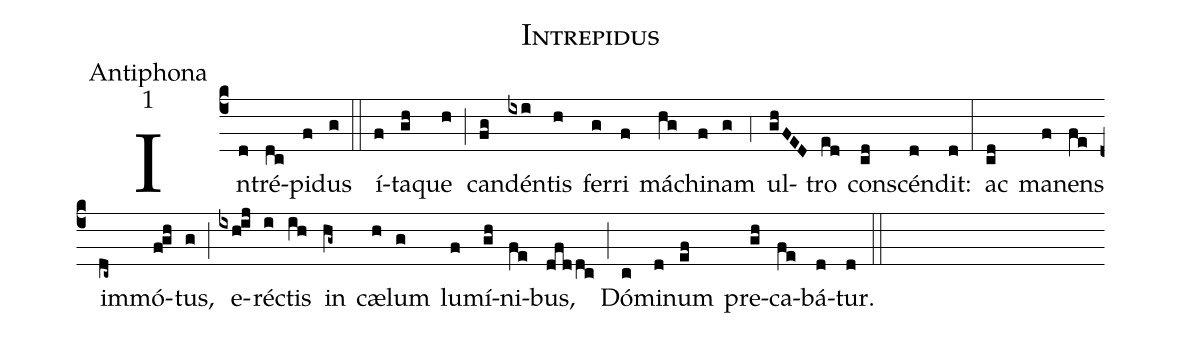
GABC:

name:Intrepidus;
office-part:Antiphona;
mode:1;
%%
(c4) In(d)tré(dc)pi(f)dus(g) (::)
í(f)ta(gh)que(h) (;) can(fg)dén(ixi)tis(h) fer(g)ri(f) má(hg)chi(f)nam(g) (,4) ul(ghFED)tro(ed) con(cd)scén(d)dit:(d) (:)
ac(cd) ma(f)nens(fe) im(dc~)mó(f!gh)tus,(g) (;) e(ixh!ij)ré(i)ctis(ih) in(hg~) cæ(h)lum(g) lu(f)mí(gh)ni(fe)bus,(dfddc) (;) Dó(c)mi(d)num(ef) pre(gh)ca(fe)bá(d)tur.(d) (::)
